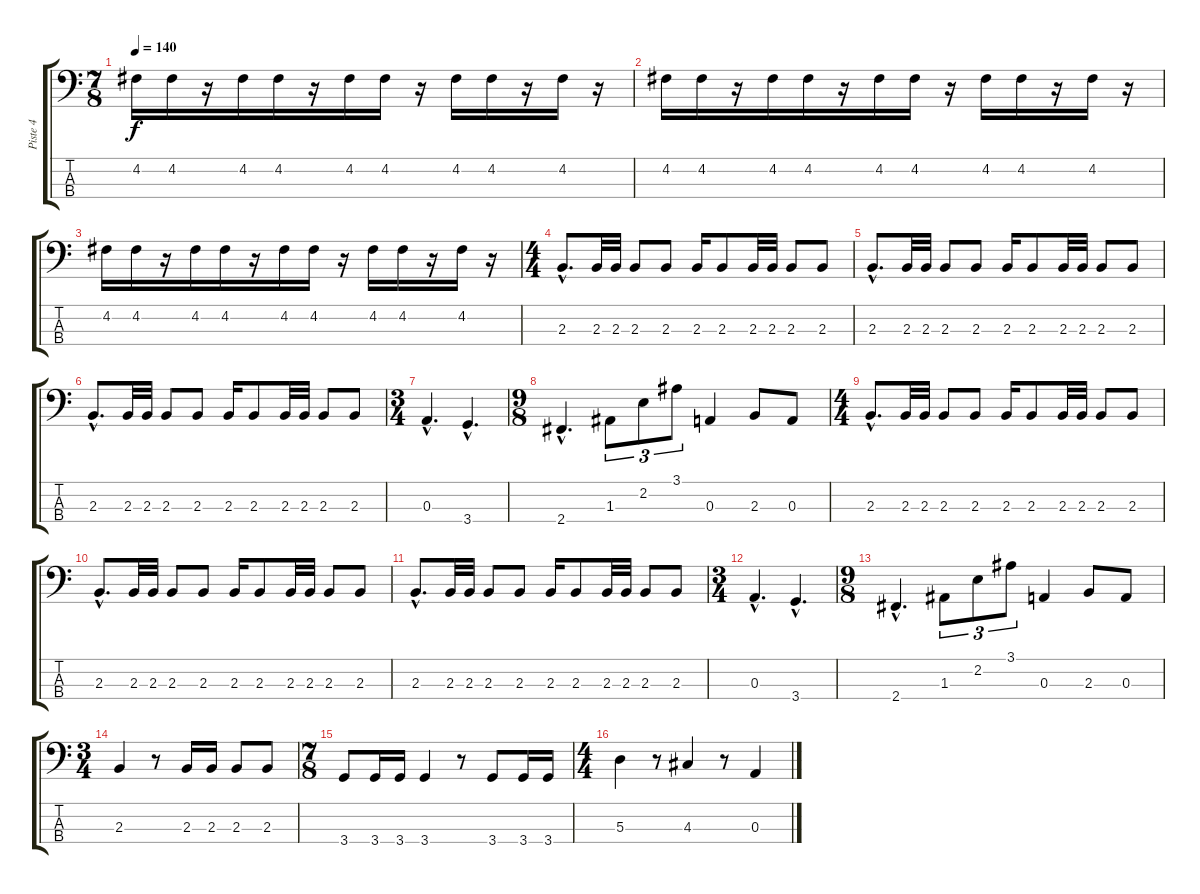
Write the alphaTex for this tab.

\track ("Piste 4" "Piste 4") {instrument electricbasspick}
\staff {score tabs}
\tuning (G2 D2 A1 E1) {hide}
\ts (7 8)
\tempo 140
\clef f4
\ks c
4.2.16{dy f} 4.2.16 r.16 4.2.16 4.2.16 r.16 4.2.16 4.2.16 r.16 4.2.16 4.2.16 r.16 4.2.16 r.16 |
4.2.16 4.2.16 r.16 4.2.16 4.2.16 r.16 4.2.16 4.2.16 r.16 4.2.16 4.2.16 r.16 4.2.16 r.16 |
4.2.16 4.2.16 r.16 4.2.16 4.2.16 r.16 4.2.16 4.2.16 r.16 4.2.16 4.2.16 r.16 4.2.16 r.16 |
\ts (4 4)
2.3{hac}.8{d} 2.3.32 2.3.32 2.3.8 2.3.8 2.3.16 2.3.8 2.3.32 2.3.32 2.3.8 2.3.8 |
2.3{hac}.8{d} 2.3.32 2.3.32 2.3.8 2.3.8 2.3.16 2.3.8 2.3.32 2.3.32 2.3.8 2.3.8 |
2.3{hac}.8{d} 2.3.32 2.3.32 2.3.8 2.3.8 2.3.16 2.3.8 2.3.32 2.3.32 2.3.8 2.3.8 |
\ts (3 4)
0.3{hac}.4{d} 3.4{hac}.4{d} |
\ts (9 8)
2.4{hac}.4{d} 1.3.8{tu (3 2)} 2.2.8{tu (3 2)} 3.1.8{tu (3 2)} 0.3.4 2.3.8 0.3.8 |
\ts (4 4)
2.3{hac}.8{d} 2.3.32 2.3.32 2.3.8 2.3.8 2.3.16 2.3.8 2.3.32 2.3.32 2.3.8 2.3.8 |
2.3{hac}.8{d} 2.3.32 2.3.32 2.3.8 2.3.8 2.3.16 2.3.8 2.3.32 2.3.32 2.3.8 2.3.8 |
2.3{hac}.8{d} 2.3.32 2.3.32 2.3.8 2.3.8 2.3.16 2.3.8 2.3.32 2.3.32 2.3.8 2.3.8 |
\ts (3 4)
0.3{hac}.4{d} 3.4{hac}.4{d} |
\ts (9 8)
2.4{hac}.4{d} 1.3.8{tu (3 2)} 2.2.8{tu (3 2)} 3.1.8{tu (3 2)} 0.3.4 2.3.8 0.3.8 |
\ts (3 4)
2.3.4 r.8 2.3.16 2.3.16 2.3.8 2.3.8 |
\ts (7 8)
3.4.8 3.4.16 3.4.16 3.4.4 r.8 3.4.8 3.4.16 3.4.16 |
\ts (4 4)
5.3.4 r.8 4.3.4 r.8 0.3.4
